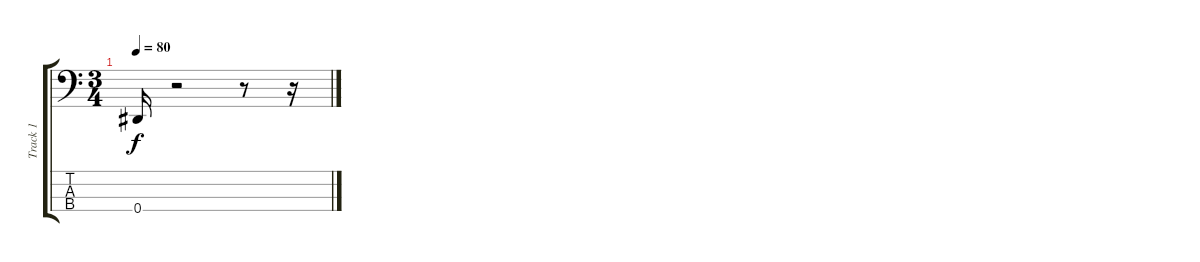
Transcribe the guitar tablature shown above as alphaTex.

\track ("Track 1" "Track 1") {instrument electricbassfinger}
\staff {score tabs}
\tuning (Gb2 Db2 Ab1 Eb1) {hide}
\ts (3 4)
\tempo 80
\clef f4
\ks c
0.4.16{dy f} r.2 r.8 r.16
